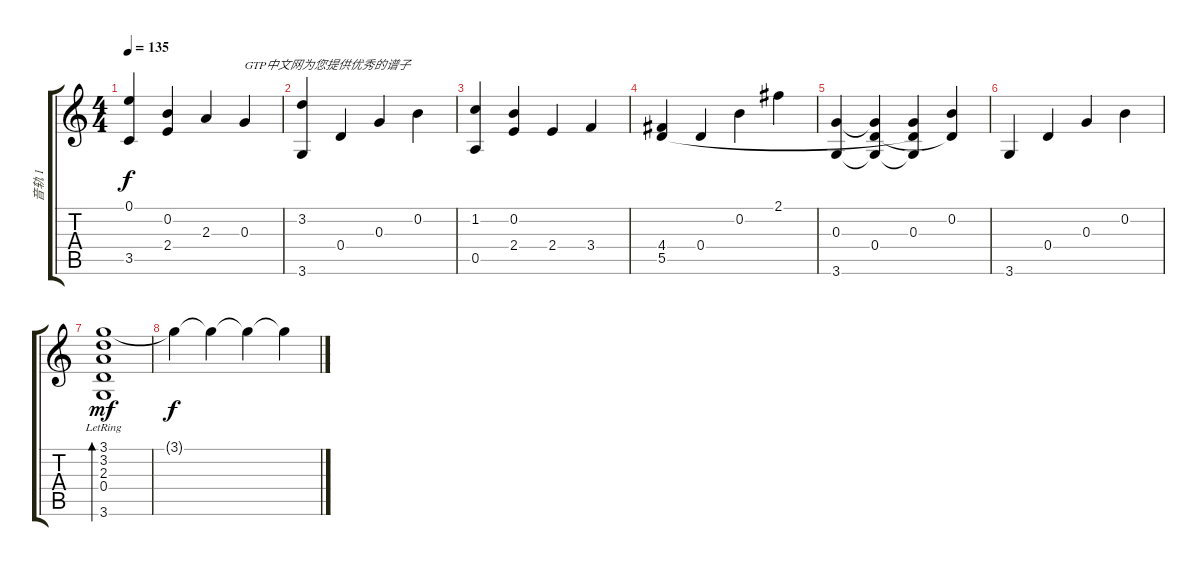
\track ("音轨 1" "音轨 1") {instrument acousticguitarnylon}
\staff {score tabs}
\tuning (E4 B3 G3 D3 A2 E2) {hide}
\ts (4 4)
\tempo 135
\clef g2
\ks c
(0.1 3.5).4{dy f} (0.2 2.4).4 2.3.4 0.3.4{txt "GTP中文网为您提供优秀的谱子"} |
(3.2 3.6).4 0.4.4 0.3.4 0.2.4 |
(1.2 0.5).4 (0.2 2.4).4 2.4.4 3.4.4 |
(4.4 5.5).4 0.4.4 0.2.4 2.1.4 |
(0.3 3.6).4 (0.3{t} 0.4 3.6{t}).4 (0.3 5.5{t} 3.6{t}).4 (0.2 0.4{t}).4 |
3.6.4 0.4.4 0.3.4 0.2.4 |
(3.1{lr} 3.2 2.3 0.4 3.6).1{bd 60 dy mf} |
3.1{t}.4{dy f} 3.1{t}.4 3.1{t}.4 3.1{t}.4
